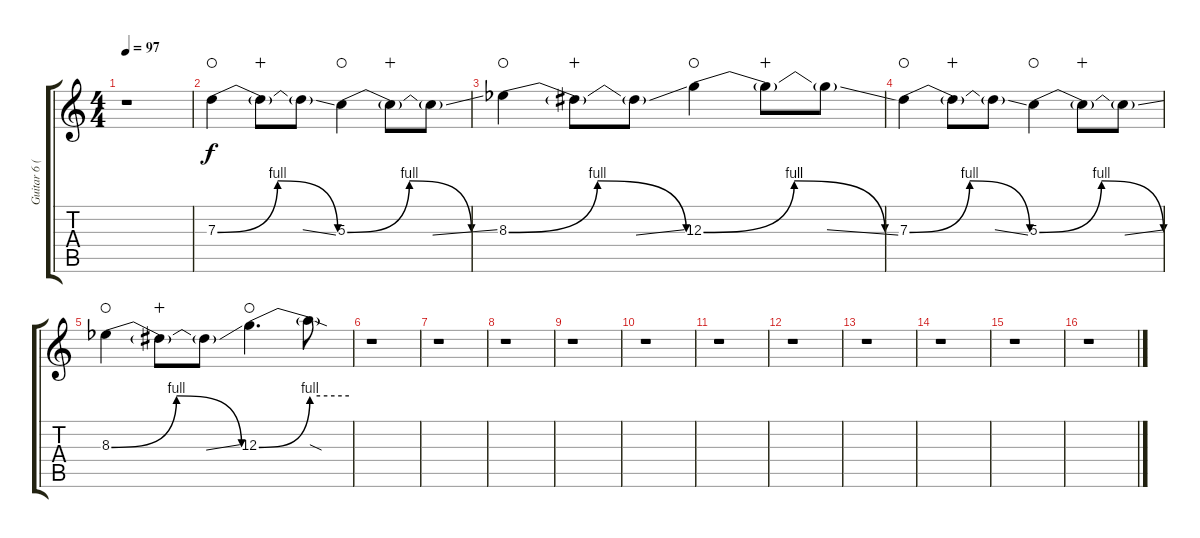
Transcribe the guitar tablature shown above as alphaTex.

\track ("Guitar 6 (dist. and wah)" "Guitar 6 (") {instrument distortionguitar}
\staff {score tabs}
\tuning (E4 B3 G3 D3 A2 E2) {hide}
\ts (4 4)
\tempo 97
\clef g2
\ks aminor
r.1{dy f} |
7.3{be (bendrelease 0 0 10 4 40 4 60 0)}.4{waho} 7.3{t}.8{wahc} 7.3{ss t}.8 5.3{be (bendrelease 0 0 10 4 40 4 60 0)}.4{waho} 5.3{t}.8{wahc} 5.3{ss t}.8 |
8.3{be (bendrelease 0 0 10 4 40 4 60 0) acc b}.4{waho} 8.3{t}.8{wahc} 8.3{ss t}.8 12.3{be (bendrelease 0 0 10 4 40 4 60 0)}.4{waho} 12.3{t}.8{wahc} 12.3{ss t}.8 |
7.3{be (bendrelease 0 0 10 4 40 4 60 0)}.4{waho} 7.3{t}.8{wahc} 7.3{ss t}.8 5.3{be (bendrelease 0 0 10 4 40 4 60 0)}.4{waho} 5.3{t}.8{wahc} 5.3{ss t}.8 |
8.3{be (bendrelease 0 0 10 4 40 4 60 0) acc b}.4{waho} 8.3{t}.8{wahc} 8.3{ss t}.8 12.3{be (bend 0 0 60 4)}.4{d waho} 12.3{be (hold 0 4 60 4) sod t}.8 |
r.1 |
r.1 |
r.1 |
r.1 |
r.1 |
r.1 |
r.1 |
r.1 |
r.1 |
r.1 |
r.1
